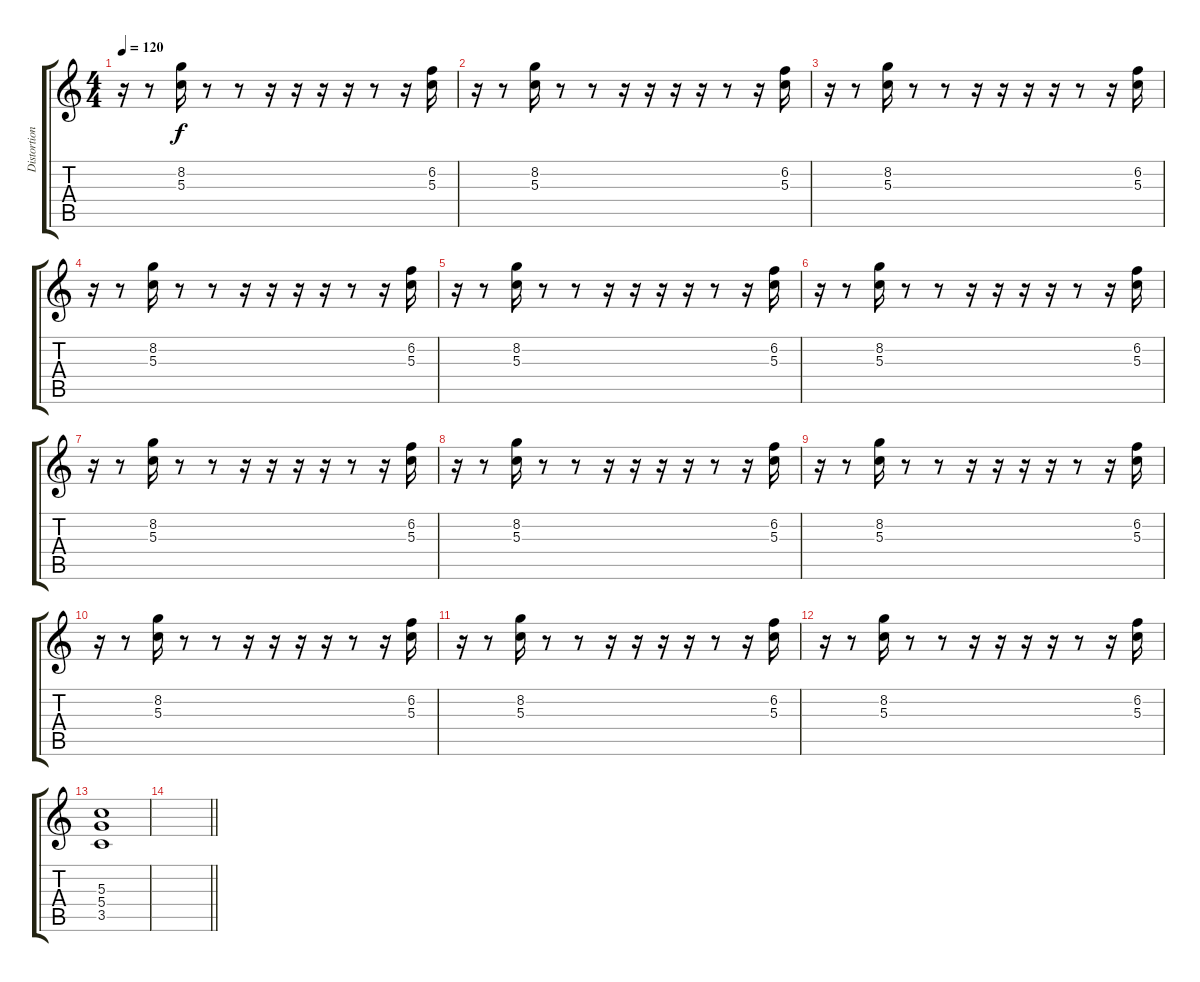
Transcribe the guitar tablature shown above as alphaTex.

\track ("Distortion Guitar" "Distortion") {instrument distortionguitar}
\staff {score tabs}
\tuning (E4 B3 G3 D3 A2 E2) {hide}
\ts (4 4)
\tempo 120
\clef g2
\ks c
r.16{dy f} r.8 (8.2 5.3).16 r.8 r.8 r.16 r.16 r.16 r.16 r.8 r.16 (6.2 5.3).16 |
r.16 r.8 (8.2 5.3).16 r.8 r.8 r.16 r.16 r.16 r.16 r.8 r.16 (6.2 5.3).16 |
r.16 r.8 (8.2 5.3).16 r.8 r.8 r.16 r.16 r.16 r.16 r.8 r.16 (6.2 5.3).16 |
r.16 r.8 (8.2 5.3).16 r.8 r.8 r.16 r.16 r.16 r.16 r.8 r.16 (6.2 5.3).16 |
r.16 r.8 (8.2 5.3).16 r.8 r.8 r.16 r.16 r.16 r.16 r.8 r.16 (6.2 5.3).16 |
r.16 r.8 (8.2 5.3).16 r.8 r.8 r.16 r.16 r.16 r.16 r.8 r.16 (6.2 5.3).16 |
r.16 r.8 (8.2 5.3).16 r.8 r.8 r.16 r.16 r.16 r.16 r.8 r.16 (6.2 5.3).16 |
r.16 r.8 (8.2 5.3).16 r.8 r.8 r.16 r.16 r.16 r.16 r.8 r.16 (6.2 5.3).16 |
r.16 r.8 (8.2 5.3).16 r.8 r.8 r.16 r.16 r.16 r.16 r.8 r.16 (6.2 5.3).16 |
r.16 r.8 (8.2 5.3).16 r.8 r.8 r.16 r.16 r.16 r.16 r.8 r.16 (6.2 5.3).16 |
r.16 r.8 (8.2 5.3).16 r.8 r.8 r.16 r.16 r.16 r.16 r.8 r.16 (6.2 5.3).16 |
r.16 r.8 (8.2 5.3).16 r.8 r.8 r.16 r.16 r.16 r.16 r.8 r.16 (6.2 5.3).16 |
(5.3 5.4 3.5).1 |
\barLineRight lightlight
